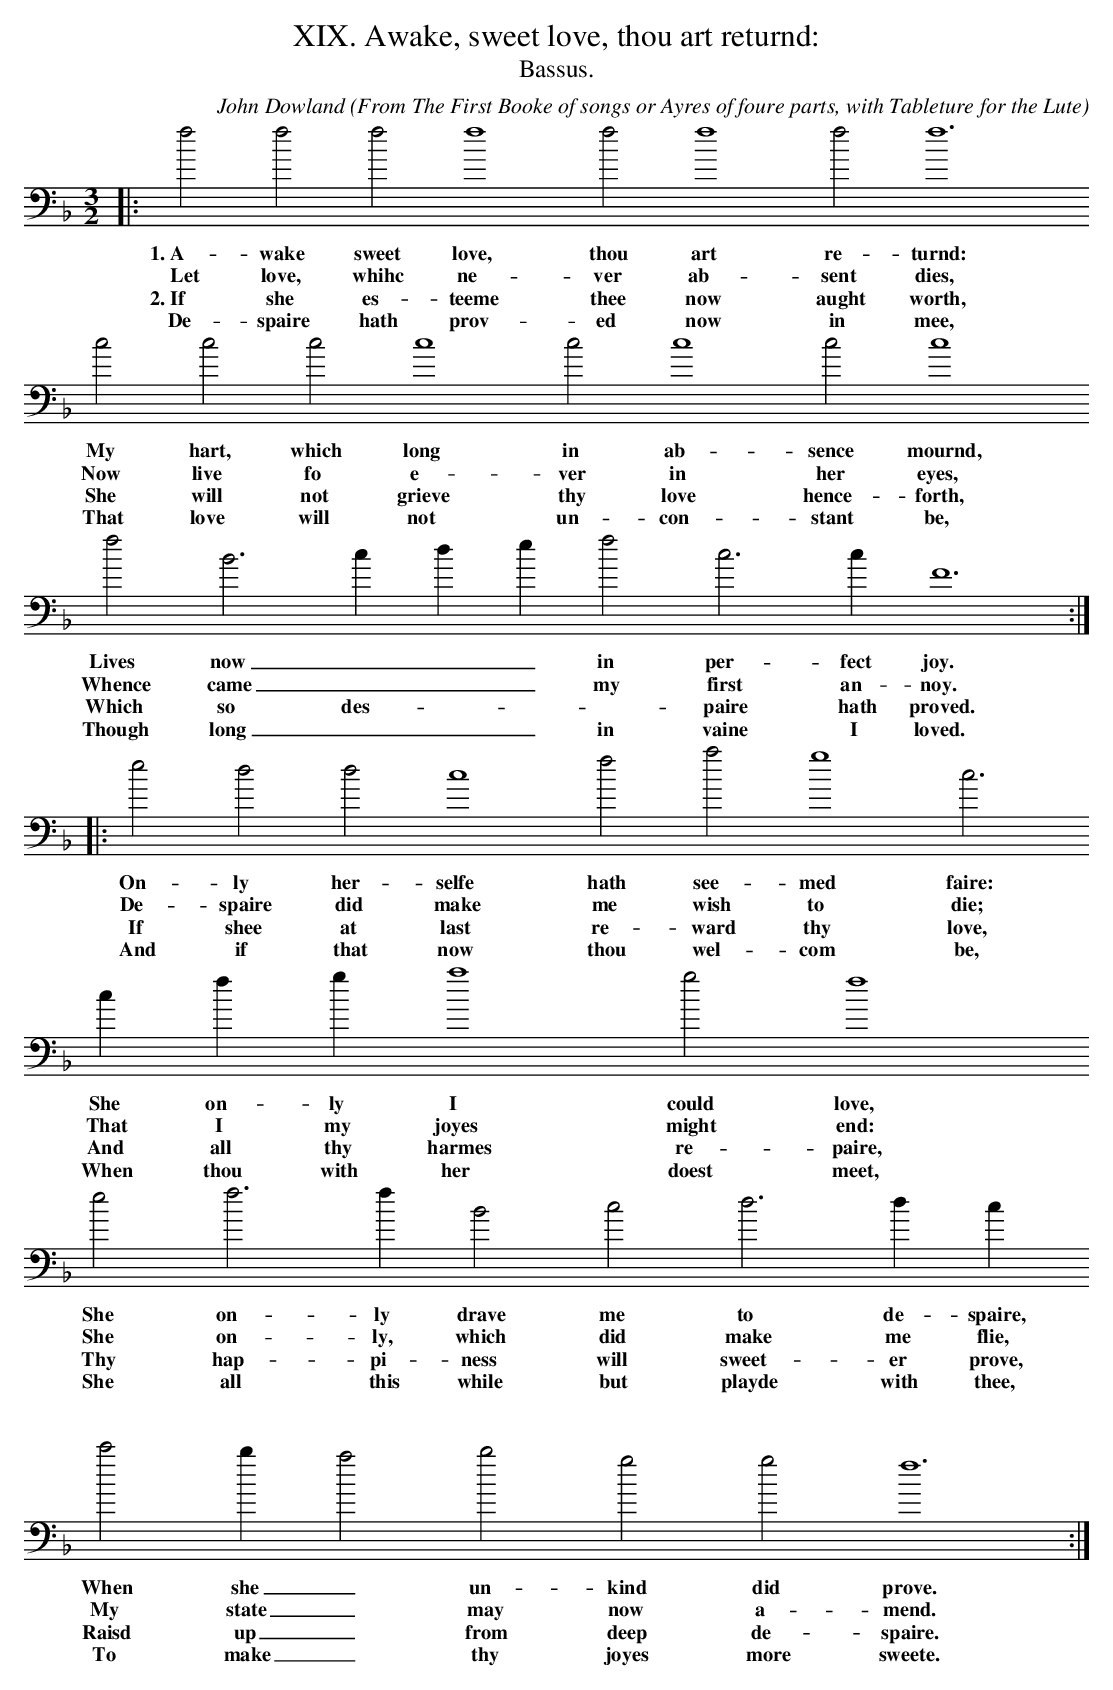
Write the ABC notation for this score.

X:1
T:XIX. Awake, sweet love, thou art returnd:
T:Bassus.
C: John Dowland
O: From The First Booke of songs or Ayres of foure parts, with Tableture for the Lute
L:1/4
M:3/2
K:F bass
|:f2 f2 f2 f4 f2 f4 f2 f6
w: 1.~A- wake sweet love, thou art re- turnd:
w: Let love, whihc ne- ver ab- sent dies,
w: 2.~If she es- teeme thee now aught worth,
w: De- spaire hath prov- ed now in mee,
 c2 c2 c2 c4 c2 c4 c2 c4
w: My hart, which long in ab- sence mournd,
w: Now live fo e- ver in her eyes,
w: She will not grieve thy love hence- forth,
w: That love will not un- con- stant be,
f2 B3 c d e f2 c3 c F6 :|
w: Lives now _ _ _ in per- fect joy.
w: Whence came _ _ _ my first an- noy.
w: Which so des- * _ _ paire hath proved.
w: Though long _ _ _ in vaine I loved.
|: e2 d2 d2 c4 f2 a2 g4 c3
w: On- ly her- selfe hath see- med faire:
w: De- spaire did make me wish to die;
w: If shee at last re- ward thy love,
w: And if that now thou wel- com be,
c f g a4 g2 f4
w: She on- ly I could love,
w: That I my joyes might end:
w: And all thy harmes re- paire,
w: When thou with her doest meet,
e2 f3 f B2 c2 d3 d c
w: She on- ly drave me to  de- spaire,
w: She on- ly, which did make me flie,
w: Thy hap- pi- ness will sweet- er prove,
w: She all this while but playde with thee,
c'2 b a2 b2 g2 g2 f6 :|
w: When she _ un- kind did prove.
w: My state _  may now a- mend.
w: Raisd up _ from deep de- spaire.
w: To make _ thy joyes more sweete.
